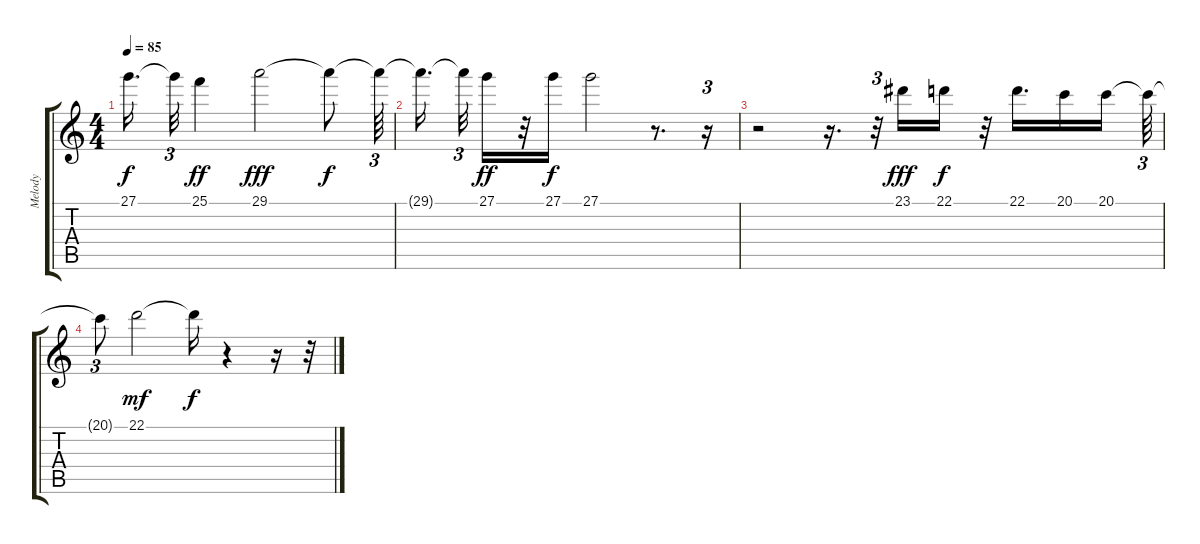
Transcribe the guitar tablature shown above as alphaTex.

\track ("Melody" "Melody") {instrument rockorgan}
\staff {score tabs}
\tuning (E4 B3 G3 D3 A2 E2) {hide}
\ts (4 4)
\tempo 85
\clef g2
\ks c
27.1{t}.16{d dy f} 27.1{t}.32{tu (3 2)} 25.1.4{dy ff} 29.1.2{dy fff} 29.1{t}.8{dy f} 29.1{t}.64{tu (3 2)} |
29.1{t}.16{d beam splitsecondary} 29.1{t}.32{tu (3 2)} 27.1.16{dy ff} r.32 27.1.16{dy f} 27.1.2 r.8{d} r.16{tu (3 2)} |
r.2 r.16{d} r.32{tu (3 2)} 23.1.16{dy fff} 22.1.16{dy f} r.32 22.1.16{d} 20.1.16 20.1.16{beam splitsecondary} 20.1{t}.64{tu (3 2)} |
20.1{t}.8{tu (3 2)} 22.1.2{dy mf} 22.1{t}.16{dy f} r.4 r.16 r.32
